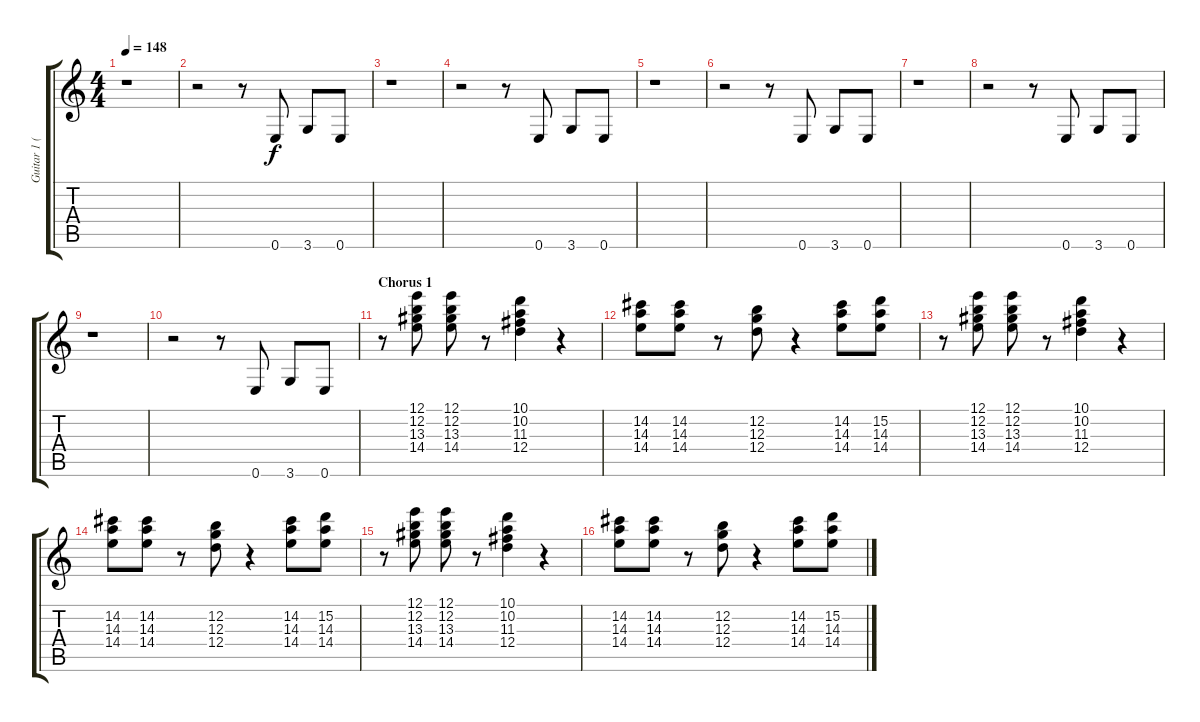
\track ("Guitar 1 (Nicholaus Arson)" "Guitar 1 (") {instrument overdrivenguitar}
\staff {score tabs}
\tuning (E4 B3 G3 D3 A2 E2) {hide}
\ts (4 4)
\tempo 148
\clef g2
\ks c
r.1{dy f} |
r.2 r.8 0.6.8 3.6.8 0.6.8 |
r.1 |
r.2 r.8 0.6.8 3.6.8 0.6.8 |
r.1 |
r.2 r.8 0.6.8 3.6.8 0.6.8 |
r.1 |
r.2 r.8 0.6.8 3.6.8 0.6.8 |
r.1 |
r.2 r.8 0.6.8 3.6.8 0.6.8 |
\section ("" "Chorus 1")
r.8 (12.1 12.2 13.3 14.4).8 (12.1 12.2 13.3 14.4).8 r.8 (10.1 10.2 11.3 12.4).4 r.4 |
(14.2 14.3 14.4).8 (14.2 14.3 14.4).8 r.8 (12.2 12.3 12.4).8 r.4 (14.2 14.3 14.4).8 (15.2 14.3 14.4).8 |
r.8 (12.1 12.2 13.3 14.4).8 (12.1 12.2 13.3 14.4).8 r.8 (10.1 10.2 11.3 12.4).4 r.4 |
(14.2 14.3 14.4).8 (14.2 14.3 14.4).8 r.8 (12.2 12.3 12.4).8 r.4 (14.2 14.3 14.4).8 (15.2 14.3 14.4).8 |
r.8 (12.1 12.2 13.3 14.4).8 (12.1 12.2 13.3 14.4).8 r.8 (10.1 10.2 11.3 12.4).4 r.4 |
(14.2 14.3 14.4).8 (14.2 14.3 14.4).8 r.8 (12.2 12.3 12.4).8 r.4 (14.2 14.3 14.4).8 (15.2 14.3 14.4).8
